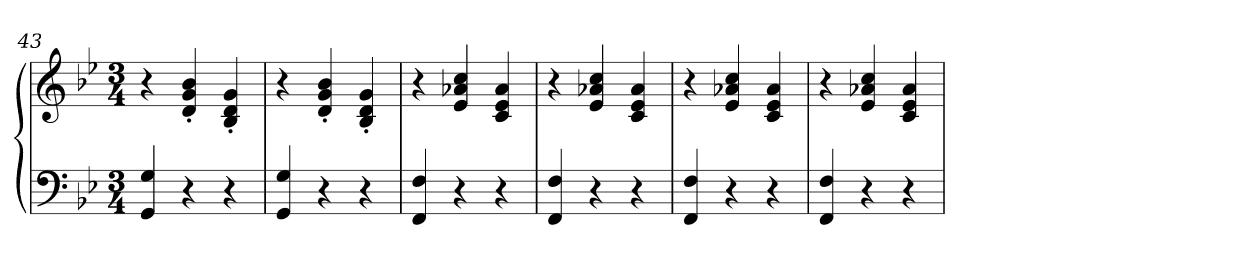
**kern	**kern
*part2	*part1
*staff2	*staff1
*clefF4	*clefG2
*k[b-e-]	*k[b-e-]
*B-:	*B-:
*M3/4	*M3/4
=43	=43
4GG/ 4G/	4r
4r	4d/'< 4g/'< 4b-/'<
4r	4B-/'< 4d/'< 4g/'<
=44	=44
4GG/ 4G/	4r
4r	4d/'< 4g/'< 4b-/'<
4r	4B-/'< 4d/'< 4g/'<
=45	=45
4FF/ 4F/	4r
4r	4e-/ 4a-X/ 4cc/
4r	4c/ 4e-/ 4a-/
=46	=46
4FF/ 4F/	4r
4r	4e-/ 4a-X/ 4cc/
4r	4c/ 4e-/ 4a-/
=47	=47
4FF/ 4F/	4r
4r	4e-/ 4a-X/ 4cc/
4r	4c/ 4e-/ 4a-/
!!LO:PB:g=z
=48	=48
4FF/ 4F/	4r
4r	4e-/ 4a-X/ 4cc/
4r	4c/ 4e-/ 4a-/
=	=
*-	*-
